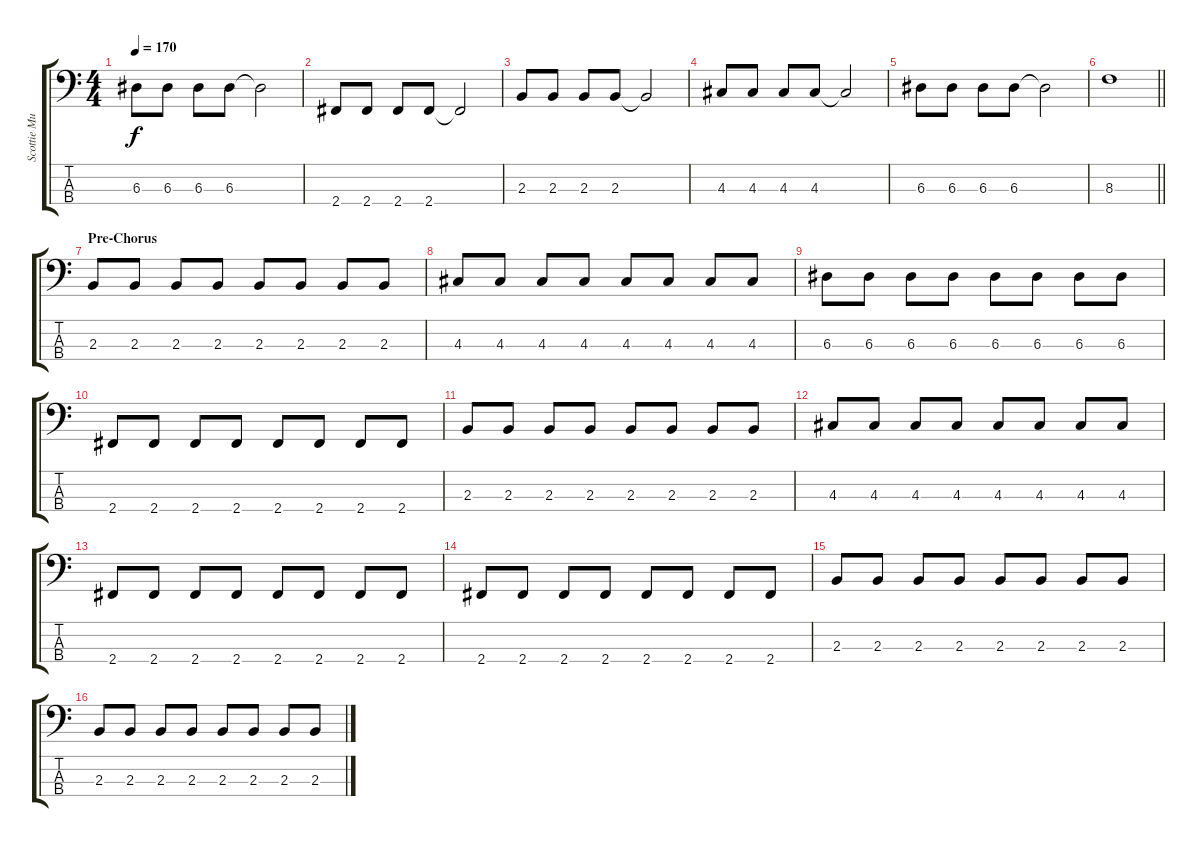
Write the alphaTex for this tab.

\track ("Scottie Murphy - Bass" "Scottie Mu") {instrument electricbasspick}
\staff {score tabs}
\tuning (G2 D2 A1 E1) {hide}
\ts (4 4)
\tempo 170
\clef f4
\ks c
6.3.8{dy f} 6.3.8 6.3.8 6.3.8 6.3{t}.2 |
2.4.8 2.4.8 2.4.8 2.4.8 2.4{t}.2 |
2.3.8 2.3.8 2.3.8 2.3.8 2.3{t}.2 |
4.3.8 4.3.8 4.3.8 4.3.8 4.3{t}.2 |
6.3.8 6.3.8 6.3.8 6.3.8 6.3{t}.2 |
\barLineRight lightlight
8.3.1 |
\section ("" "Pre-Chorus")
2.3.8 2.3.8 2.3.8 2.3.8 2.3.8 2.3.8 2.3.8 2.3.8 |
4.3.8 4.3.8 4.3.8 4.3.8 4.3.8 4.3.8 4.3.8 4.3.8 |
6.3.8 6.3.8 6.3.8 6.3.8 6.3.8 6.3.8 6.3.8 6.3.8 |
2.4.8 2.4.8 2.4.8 2.4.8 2.4.8 2.4.8 2.4.8 2.4.8 |
2.3.8 2.3.8 2.3.8 2.3.8 2.3.8 2.3.8 2.3.8 2.3.8 |
4.3.8 4.3.8 4.3.8 4.3.8 4.3.8 4.3.8 4.3.8 4.3.8 |
2.4.8 2.4.8 2.4.8 2.4.8 2.4.8 2.4.8 2.4.8 2.4.8 |
2.4.8 2.4.8 2.4.8 2.4.8 2.4.8 2.4.8 2.4.8 2.4.8 |
2.3.8 2.3.8 2.3.8 2.3.8 2.3.8 2.3.8 2.3.8 2.3.8 |
2.3.8 2.3.8 2.3.8 2.3.8 2.3.8 2.3.8 2.3.8 2.3.8
